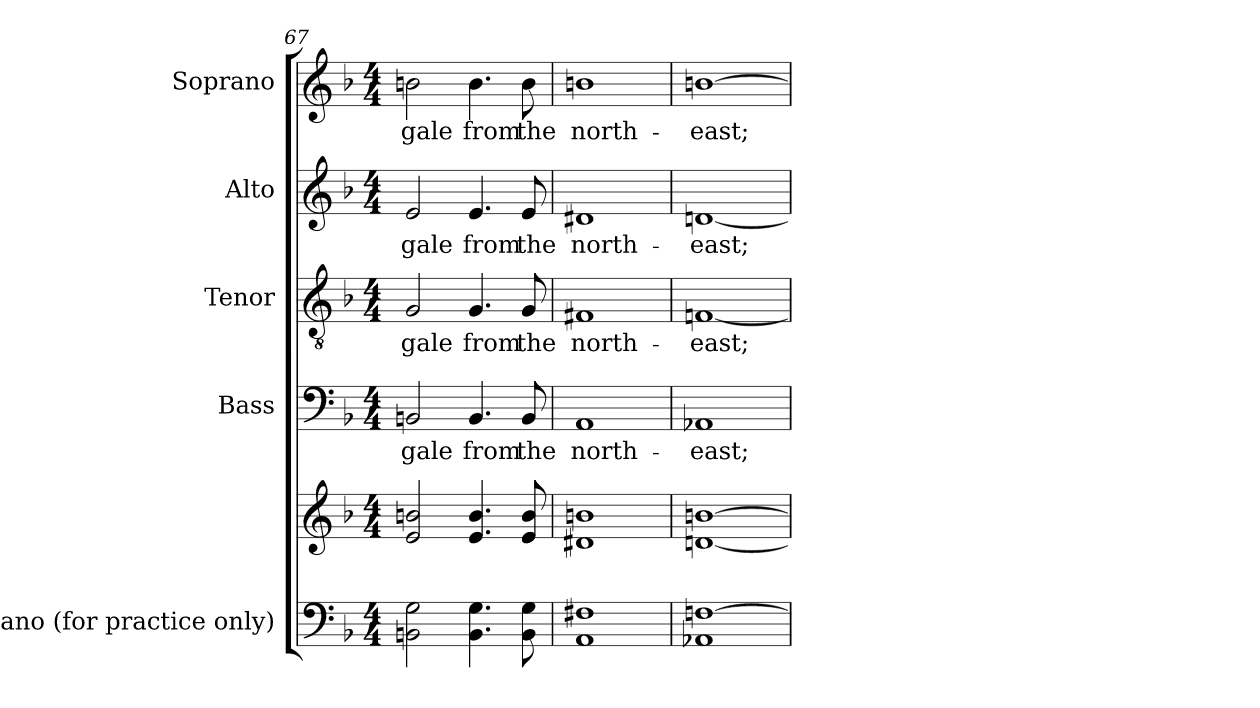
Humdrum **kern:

**kern	**kern	**kern	**text	**kern	**text	**kern	**text	**kern	**text
*part5	*part5	*part4	*part4	*part3	*part3	*part2	*part2	*part1	*part1
*staff6	*staff5	*staff4	*staff4	*staff3	*staff3	*staff2	*staff2	*staff1	*staff1
*I"Piano (for  practice only)	*	*I"Bass	*	*I"Tenor	*	*I"Alto	*	*I"Soprano	*
*I'Pno.	*	*I'B.	*	*I'T.	*	*I'A.	*	*I'S.	*
*clefF4	*clefG2	*clefF4	*	*clefGv2	*	*clefG2	*	*clefG2	*
*	*	*	*	*ITrd7c12	*	*	*	*	*
*k[b-]	*k[b-]	*k[b-]	*	*k[b-]	*	*k[b-]	*	*k[b-]	*
*F:	*F:	*F:	*	*F:	*	*F:	*	*F:	*
*M4/4	*M4/4	*M4/4	*	*M4/4	*	*M4/4	*	*M4/4	*
=67	=67	=67	=67	=67	=67	=67	=67	=67	=67
!	!	!	!LO:LY:b:color=#000000	!	!	!	!	!	!
!	!	!	!	!	!LO:LY:b:color=#000000	!	!	!	!
!	!	!	!	!	!	!	!LO:LY:b:color=#000000	!	!
!	!	!	!	!	!	!	!	!	!LO:LY:b:color=#000000
2BBni\ 2Gi	2ei/ 2bni	2BBni/	gale	2GGi/	gale	2ei/	gale	2bni\	gale
!	!	!	!LO:LY:b:color=#000000	!	!	!	!	!	!
!	!	!	!	!	!LO:LY:b:color=#000000	!	!	!	!
!	!	!	!	!	!	!	!LO:LY:b:color=#000000	!	!
!	!	!	!	!	!	!	!	!	!LO:LY:b:color=#000000
4.BBi\ 4.Gi	4.ei/ 4.bi	4.BBi/	from	4.GGi/	from	4.ei/	from	4.bi\	from
!	!	!	!LO:LY:b:color=#000000	!	!	!	!	!	!
!	!	!	!	!	!LO:LY:b:color=#000000	!	!	!	!
!	!	!	!	!	!	!	!LO:LY:b:color=#000000	!	!
!	!	!	!	!	!	!	!	!	!LO:LY:b:color=#000000
8BBi\ 8Gi	8ei/ 8bi	8BBi/	the	8GGi/	the	8ei/	the	8bi\	the
=68	=68	=68	=68	=68	=68	=68	=68	=68	=68
!	!	!	!LO:LY:b:color=#000000	!	!	!	!	!	!
!	!	!	!	!	!LO:LY:b:color=#000000	!	!	!	!
!	!	!	!	!	!	!	!LO:LY:b:color=#000000	!	!
!	!	!	!	!	!	!	!	!	!LO:LY:b:color=#000000
1AAi 1F#Xi	1d#Xi 1bni	1AAi	north-	1FF#Xi	north-	1d#Xi	north-	1bni	north-
=69	=69	=69	=69	=69	=69	=69	=69	=69	=69
*^	*	*	*	*	*	*	*	*	*
!	!	!	!	!LO:LY:b:color=#000000	!	!	!	!	!	!
!	!	!	!	!	!	!LO:LY:b:color=#000000	!	!	!	!
!	!	!	!	!	!	!	!	!LO:LY:b:color=#000000	!	!
!	!	!	!	!	!	!	!	!	!	!LO:LY:b:color=#000000
[>1Fni	1AA-Xi	[<1dni [>1bni	1AA-Xi	-east;	[<1FFni	-east;	[<1dni	-east;	[>1bni	-east;
*v	*v	*	*	*	*	*	*	*	*	*
=	=	=	=	=	=	=	=	=	=
*-	*-	*-	*-	*-	*-	*-	*-	*-	*-
